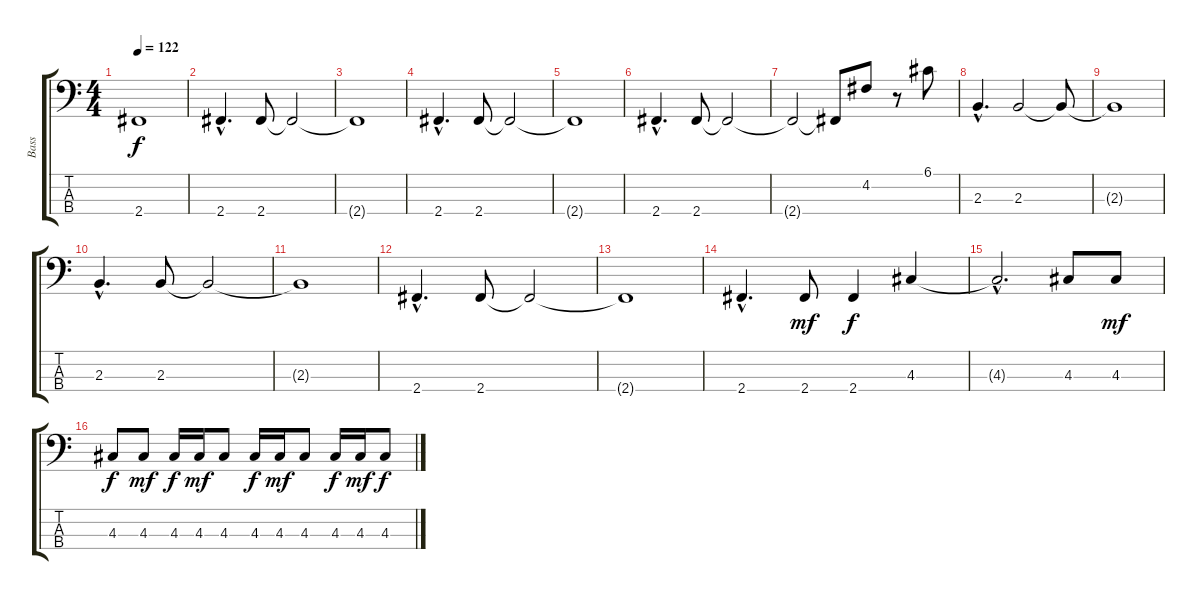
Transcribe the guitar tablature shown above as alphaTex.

\track ("Bass" "Bass") {instrument electricbassfinger}
\staff {score tabs}
\tuning (G2 D2 A1 E1) {hide}
\ts (4 4)
\tempo 122
\clef f4
\ks c
2.4{t}.1{dy f} |
2.4{hac}.4{d} 2.4.8 2.4{t}.2 |
2.4{t}.1 |
2.4{hac}.4{d} 2.4.8 2.4{t}.2 |
2.4{t}.1 |
2.4{hac}.4{d} 2.4.8 2.4{t}.2 |
2.4{t}.2 2.4{t}.8 4.2.8{instrument slapbass1} r.8 6.1.8 |
2.3{hac}.4{d instrument electricbassfinger} 2.3.2 2.3{t}.8 |
2.3{t}.1 |
2.3{hac}.4{d} 2.3.8 2.3{t}.2 |
2.3{t}.1 |
2.4{hac}.4{d} 2.4.8 2.4{t}.2 |
2.4{t}.1 |
2.4{hac}.4{d} 2.4.8{dy mf} 2.4.4{dy f} 4.3.4 |
4.3{hac t}.2{d} 4.3.8 4.3.8{dy mf} |
4.3.8{dy f} 4.3.8{dy mf} 4.3.16{dy f} 4.3.16{dy mf} 4.3.8 4.3.16{dy f} 4.3.16{dy mf} 4.3.8 4.3.16{dy f} 4.3.16{dy mf} 4.3.8{dy f}
